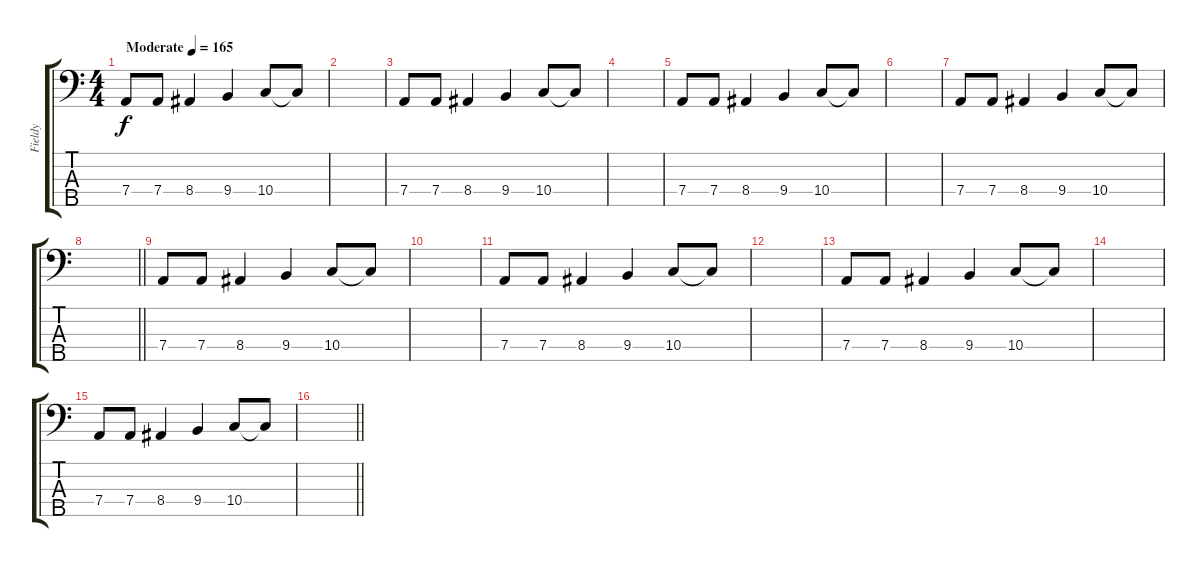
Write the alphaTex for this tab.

\track ("Fieldy" "Fieldy") {instrument electricbassfinger}
\staff {score tabs}
\tuning (F2 C2 G1 D1 A0) {hide}
\ts (4 4)
\tempo (165 "Moderate")
\clef f4
\ks c
7.4.8{dy f instrument electricbassfinger} 7.4.8 8.4.4 9.4.4 10.4.8 10.4{t}.8 |
|
7.4.8 7.4.8 8.4.4 9.4.4 10.4.8 10.4{t}.8 |
|
7.4.8 7.4.8 8.4.4 9.4.4 10.4.8 10.4{t}.8 |
|
7.4.8 7.4.8 8.4.4 9.4.4 10.4.8 10.4{t}.8 |
\barLineRight lightlight
|
7.4.8 7.4.8 8.4.4 9.4.4 10.4.8 10.4{t}.8 |
|
7.4.8 7.4.8 8.4.4 9.4.4 10.4.8 10.4{t}.8 |
|
7.4.8 7.4.8 8.4.4 9.4.4 10.4.8 10.4{t}.8 |
|
7.4.8 7.4.8 8.4.4 9.4.4 10.4.8 10.4{t}.8 |
\barLineRight lightlight
